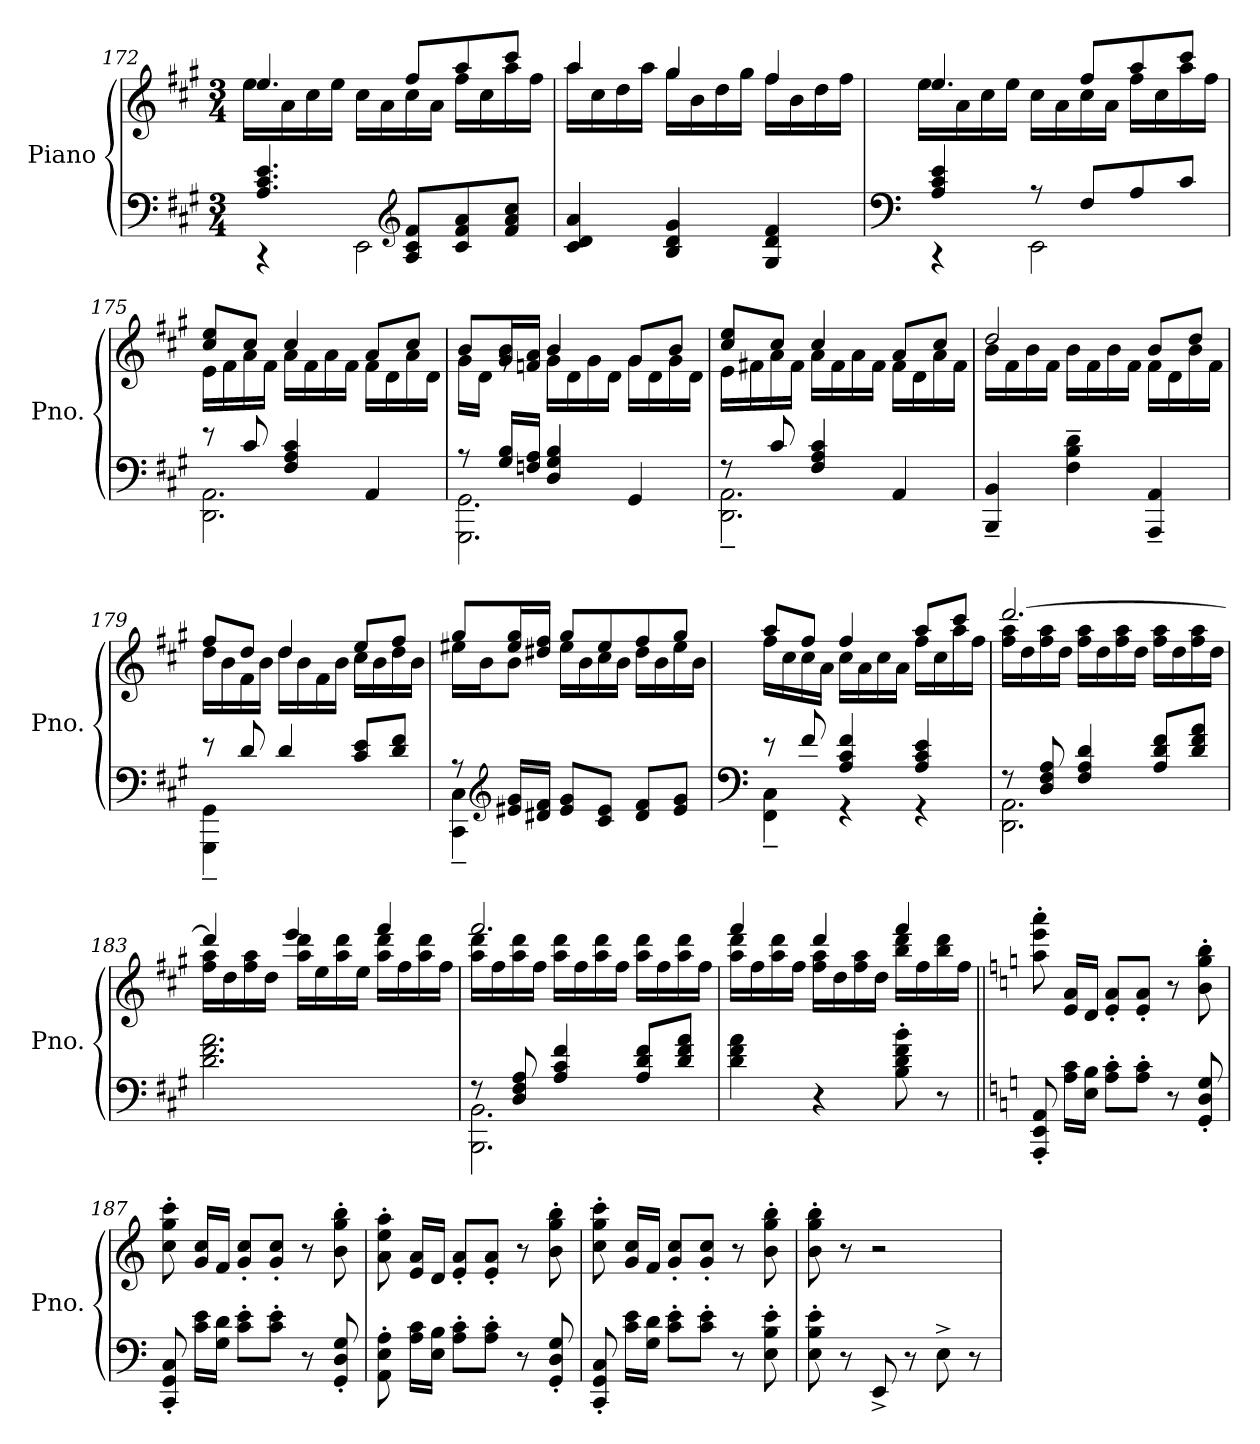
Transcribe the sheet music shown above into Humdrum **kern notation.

**kern	**kern
*part1	*part1
*staff2	*staff1
*I"Piano	*
*I'Pno.	*
*clefF4	*clefG2
*k[f#c#g#]	*k[f#c#g#]
*M3/4	*M3/4
=172	=172
*^	*^
4.A/ 4.c#/ 4.e/	4r	4.ee/	16ee\LL
.	.	.	16a\
.	.	.	16cc#\
.	.	.	16ee\JJ
.	2EE\	.	16cc#\LL
.	.	.	16a\
*clefG2	*	*	*
8A/ 8c#/ 8f#/L	.	8ff#/L	16cc#\
.	.	.	16a\JJ
8c#/ 8f#/ 8a/	.	8aa/	16ff#\LL
.	.	.	16cc#\
8f#/ 8a/ 8cc#/J	.	8ccc#/J	16aa\
.	.	.	16ff#\JJ
*v	*v	*	*
!!LO:LB:g=z	!!
=173	=173	=173
4c#/ 4d/ 4a/	4aa/	16aa\LL
.	.	16cc#\
.	.	16dd\
.	.	16aa\JJ
4B/ 4d/ 4g#/	4gg#/	16gg#\LL
.	.	16b\
.	.	16dd\
.	.	16gg#\JJ
4G#/ 4d/ 4f#/	4ff#/	16ff#\LL
.	.	16b\
.	.	16dd\
.	.	16ff#\JJ
=174	=174	=174
*clefF4	*	*
*^	*	*
4A/ 4c#/ 4e/	4r	4.ee/	16ee\LL
.	.	.	16a\
.	.	.	16cc#\
.	.	.	16ee\JJ
8r	2EE\	.	16cc#\LL
.	.	.	16a\
8F#/L	.	8ff#/L	16cc#\
.	.	.	16a\JJ
8A/	.	8aa/	16ff#\LL
.	.	.	16cc#\
8c#/J	.	8ccc#/J	16aa\
.	.	.	16ff#\JJ
=175	=175	=175	=175
8r	2.DD\ 2.AA\	8cc#/ 8ee/L	16e\LL
.	.	.	16f#\
8c#/	.	8cc#/J	16a\
.	.	.	16f#\JJ
4F#/ 4A/ 4c#/	.	4cc#/	16a\LL
.	.	.	16f#\
.	.	.	16a\
.	.	.	16f#\JJ
4AA/	.	8a/L	16f#\LL
.	.	.	16d\
.	.	8cc#/J	16a\
.	.	.	16d\JJ
!!LO:LB:g=z	!!
=176	=176	=176	=176
8r	2.GGG#\ 2.GG#\	8b/L	16g#\LL
.	.	.	16d\JJ
16G#/ 16B/LL	.	16g#/ 16b/L	8rg
16Fn/ 16A/JJ	.	16fn/ 16a/JJ	.
4D/ 4G#/ 4B/	.	4b/	16g#\LL
.	.	.	16d\
.	.	.	16g#\
.	.	.	16d\JJ
4GG#/	.	8g#/L	16g#\LL
.	.	.	16d\
.	.	8b/J	16g#\
.	.	.	16d\JJ
=177	=177	=177	=177
8r	2.DD\~ 2.AA\~	8cc#/ 8ee/L	16e\LL
.	.	.	16f#X\
8c#/	.	8cc#/J	16a\
.	.	.	16f#\JJ
4F#/ 4A/ 4c#/	.	4cc#/	16a\LL
.	.	.	16f#\
.	.	.	16a\
.	.	.	16f#\JJ
4AA/	.	8a/L	16f#\LL
.	.	.	16d\
.	.	8cc#/J	16a\
.	.	.	16f#\JJ
*v	*v	*	*
=178	=178	=178
4BBB/~ 4BB/~	2dd/	16b\LL
.	.	16f#\
.	.	16b\
.	.	16f#\JJ
4F#\~ 4B\~ 4d\~	.	16b\LL
.	.	16f#\
.	.	16b\
.	.	16f#\JJ
4AAA/~ 4AA/~	8b/L	16f#\LL
.	.	16d\
.	8dd/J	16b\
.	.	16f#\JJ
!!LO:LB:g=z	!!
=179	=179	=179
*^	*	*
8r	4GGG#\~ 4GG#\~	8ff#/L	16dd\LL
.	.	.	16b\
8d/	.	8dd/J	16f#\
.	.	.	16b\JJ
4d/	2ryy	4dd/	16dd\LL
.	.	.	16b\
.	.	.	16f#\
.	.	.	16b\JJ
8c#/ 8e/L	.	8ee/L	16cc#\LL
.	.	.	16b\
8d/ 8f#/J	.	8ff#/J	16dd\
.	.	.	16b\JJ
=180	=180	=180	=180
8r	4CC#\~ 4C#\~	8gg#/L	16ee#X\LL
.	.	.	16b\J
*clefG2	*	*	*
16e#X/ 16g#/LL	.	16ee#/ 16gg#/L	8b\J
16d#X/ 16f#/JJ	.	16dd#X/ 16ff#/JJ	.
8e#/ 8g#/L	2ryy	8gg#/L	16ee#\LL
.	.	.	16b\
8c#/ 8e#/J	.	8ee#/	16cc#\
.	.	.	16b\JJ
8d#/ 8f#/L	.	8ff#/	16dd#\LL
.	.	.	16b\
8e#/ 8g#/J	.	8gg#/J	16ee#\
.	.	.	16b\JJ
=181	=181	=181	=181
*clefF4	*	*	*
8r	4FF#\~ 4C#\~	8aa/L	16ff#\LL
.	.	.	16cc#\
8f#/	.	8ff#/J	16cc#\
.	.	.	16a\JJ
4A/ 4c#/ 4f#/	4r	4ff#/	16cc#\LL
.	.	.	16a\
.	.	.	16cc#\
.	.	.	16a\JJ
4A/ 4c#/ 4e/	4r	8aa/L	16ff#\LL
.	.	.	16cc#\
.	.	8ccc#/J	16aa\
.	.	.	16ff#\JJ
!!LO:PB:g=z	!!
=182	=182	=182	=182
8r	2.DD\ 2.AA\	[2.ddd/	16ff#\ 16aa\LL
.	.	.	16dd\
8D/ 8F#/ 8A/	.	.	16ff#\ 16aa\
.	.	.	16dd\JJ
4F#/ 4A/ 4d/	.	.	16ff#\ 16aa\LL
.	.	.	16dd\
.	.	.	16ff#\ 16aa\
.	.	.	16dd\JJ
8A/ 8d/ 8f#/L	.	.	16ff#\ 16aa\LL
.	.	.	16dd\
8d/ 8f#/ 8a/J	.	.	16ff#\ 16aa\
.	.	.	16dd\JJ
*v	*v	*	*
=183	=183	=183
2.d\ 2.f#\ 2.a\	4ddd/]	16ff#\ 16aa\LL
.	.	16dd\
.	.	16ff#\ 16aa\
.	.	16dd\JJ
.	4eee/	16aa\ 16ddd\LL
.	.	16ee\
.	.	16aa\ 16ddd\
.	.	16ee\JJ
.	4fff#/	16aa\ 16ddd\LL
.	.	16ff#\
.	.	16aa\ 16ddd\
.	.	16ff#\JJ
=184	=184	=184
*^	*	*
8r	2.BBB\ 2.BB\	2.fff#/	16aa\ 16ddd\LL
.	.	.	16ff#\
8D/ 8F#/ 8A/	.	.	16aa\ 16ddd\
.	.	.	16ff#\JJ
4A/ 4c#/ 4f#/	.	.	16aa\ 16ddd\LL
.	.	.	16ff#\
.	.	.	16aa\ 16ddd\
.	.	.	16ff#\JJ
8A/ 8d/ 8f#/L	.	.	16aa\ 16ddd\LL
.	.	.	16ff#\
8d/ 8f#/ 8a/J	.	.	16aa\ 16ddd\
.	.	.	16ff#\JJ
*v	*v	*	*
!!LO:LB:g=z	!!
=185	=185	=185
4d\ 4f#\ 4a\	4fff#/	16aa\ 16ddd\LL
.	.	16ff#\
.	.	16aa\ 16ddd\
.	.	16ff#\JJ
4r	4ddd/	16ff#\ 16aa\LL
.	.	16dd\
.	.	16ff#\ 16aa\
.	.	16dd\JJ
8B\' 8d\' 8f#\' 8b\'	4fff#/	16bb\ 16ddd\LL
.	.	16ff#\
8r	.	16bb\ 16ddd\
.	.	16ff#\JJ
*	*v	*v
=186||	=186||
*k[]	*k[]
8AAA/' 8EE/' 8AA/'	8aa\' 8eee\' 8aaa\'
16A\ 16c\LL	16e/ 16a/LL
16E\ 16B\JJ	16d/JJ
8A\' 8c\'L	8e/' 8a/'L
8A\' 8c\'J	8e/' 8a/'J
8r	8r
8GG/' 8D/' 8G/'	8b\' 8gg\' 8bb\'
=187	=187
8CC/' 8GG/' 8C/'	8cc\' 8gg\' 8ccc\'
16c\ 16e\LL	16g/ 16cc/LL
16G\ 16d\JJ	16f/JJ
8c\' 8e\'L	8g/' 8cc/'L
8c\' 8e\'J	8g/' 8cc/'J
8r	8r
8GG/' 8D/' 8G/'	8b\' 8gg\' 8bb\'
=188	=188
8AA\' 8E\' 8A\'	8a\' 8ee\' 8aa\'
16A\ 16c\LL	16e/ 16a/LL
16E\ 16B\JJ	16d/JJ
8A\' 8c\'L	8e/' 8a/'L
8A\' 8c\'J	8e/' 8a/'J
8r	8r
8GG/' 8D/' 8G/'	8b\' 8gg\' 8bb\'
!!LO:LB:g=z
=189	=189
8CC/' 8GG/' 8C/'	8cc\' 8gg\' 8ccc\'
16c\ 16e\LL	16g/ 16cc/LL
16G\ 16d\JJ	16f/JJ
8c\' 8e\'L	8g/' 8cc/'L
8c\' 8e\'J	8g/' 8cc/'J
8r	8r
8E\' 8B\' 8e\'	8b\' 8gg\' 8bb\'
=190	=190
8E\' 8B\' 8e\'	8b\' 8gg\' 8bb\'
8r	8r
8EE^/	2r
8r	.
8E^\	.
8r	.
=	=
*-	*-
